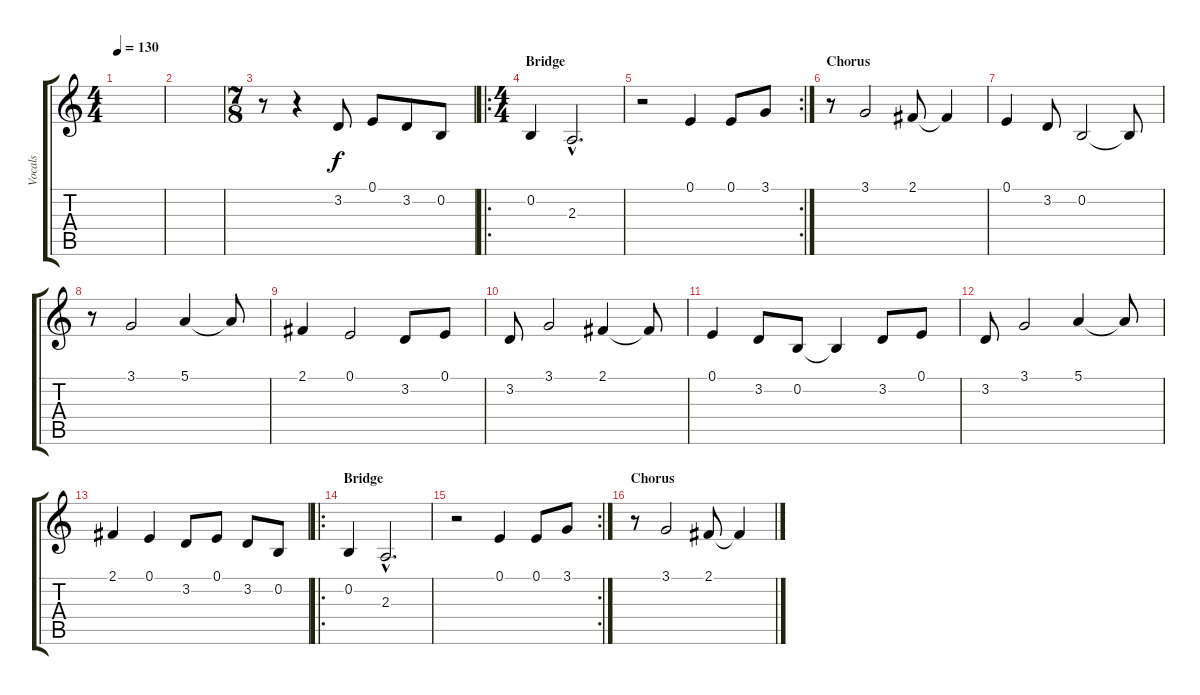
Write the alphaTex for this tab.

\track ("Vocals" "Vocals") {instrument voiceoohs}
\staff {score tabs}
\tuning (E4 B3 G3 D3 A2 E2) {hide}
\ts (4 4)
\tempo 130
\clef g2
\ks c
|
|
\ts (7 8)
r.8 r.4 3.2.8 0.1.8 3.2.8 0.2.8 |
\ro
\ts (4 4)
\section ("" "Bridge")
0.2.4 2.3{hac}.2{d} |
\rc 2
r.2 0.1.4 0.1.8 3.1.8 |
\section ("" "Chorus")
r.8 3.1.2 2.1.8 2.1{t}.4 |
0.1.4 3.2.8 0.2.2 0.2{t}.8 |
r.8 3.1.2 5.1.4 5.1{t}.8 |
2.1.4 0.1.2 3.2.8 0.1.8 |
3.2.8 3.1.2 2.1.4 2.1{t}.8 |
0.1.4 3.2.8 0.2.8 0.2{t}.4 3.2.8 0.1.8 |
3.2.8 3.1.2 5.1.4 5.1{t}.8 |
2.1.4 0.1.4 3.2.8 0.1.8 3.2.8 0.2.8 |
\ro
\section ("" "Bridge")
0.2.4 2.3{hac}.2{d} |
\rc 2
r.2 0.1.4 0.1.8 3.1.8 |
\section ("" "Chorus")
r.8 3.1.2 2.1.8 2.1{t}.4
